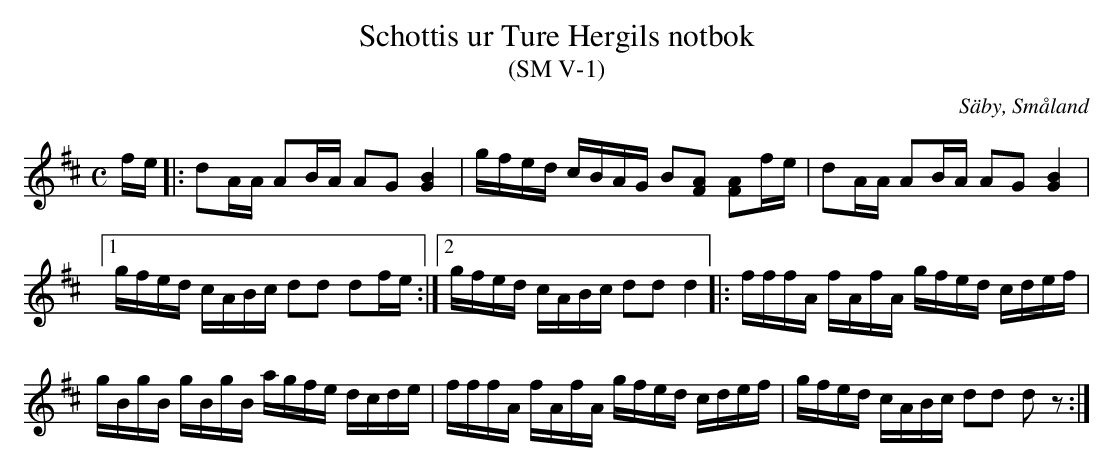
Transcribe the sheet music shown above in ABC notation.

X:1
T:Schottis ur Ture Hergils notbok
T:(SM V-1)
O:Säby, Småland
M:C
L:1/8
K:D
f/e/|:dA/A/ AB/A/ AG [GB]2|g/f/e/d/ c/B/A/G/ B[FA] [FA]f/e/|dA/A/ AB/A/ AG [GB]2|1
g/f/e/d/ c/A/B/c/ dd df/e/:|2 g/f/e/d/ c/A/B/c/ dd d2|:f/f/f/A/ f/A/f/A/ g/f/e/d/ c/d/e/f/|
g/B/g/B/ g/B/g/B/ a/g/f/e/ d/c/d/e/|f/f/f/A/ f/A/f/A/ g/f/e/d/ c/d/e/f/|g/f/e/d/ c/A/B/c/ dd dz:|
